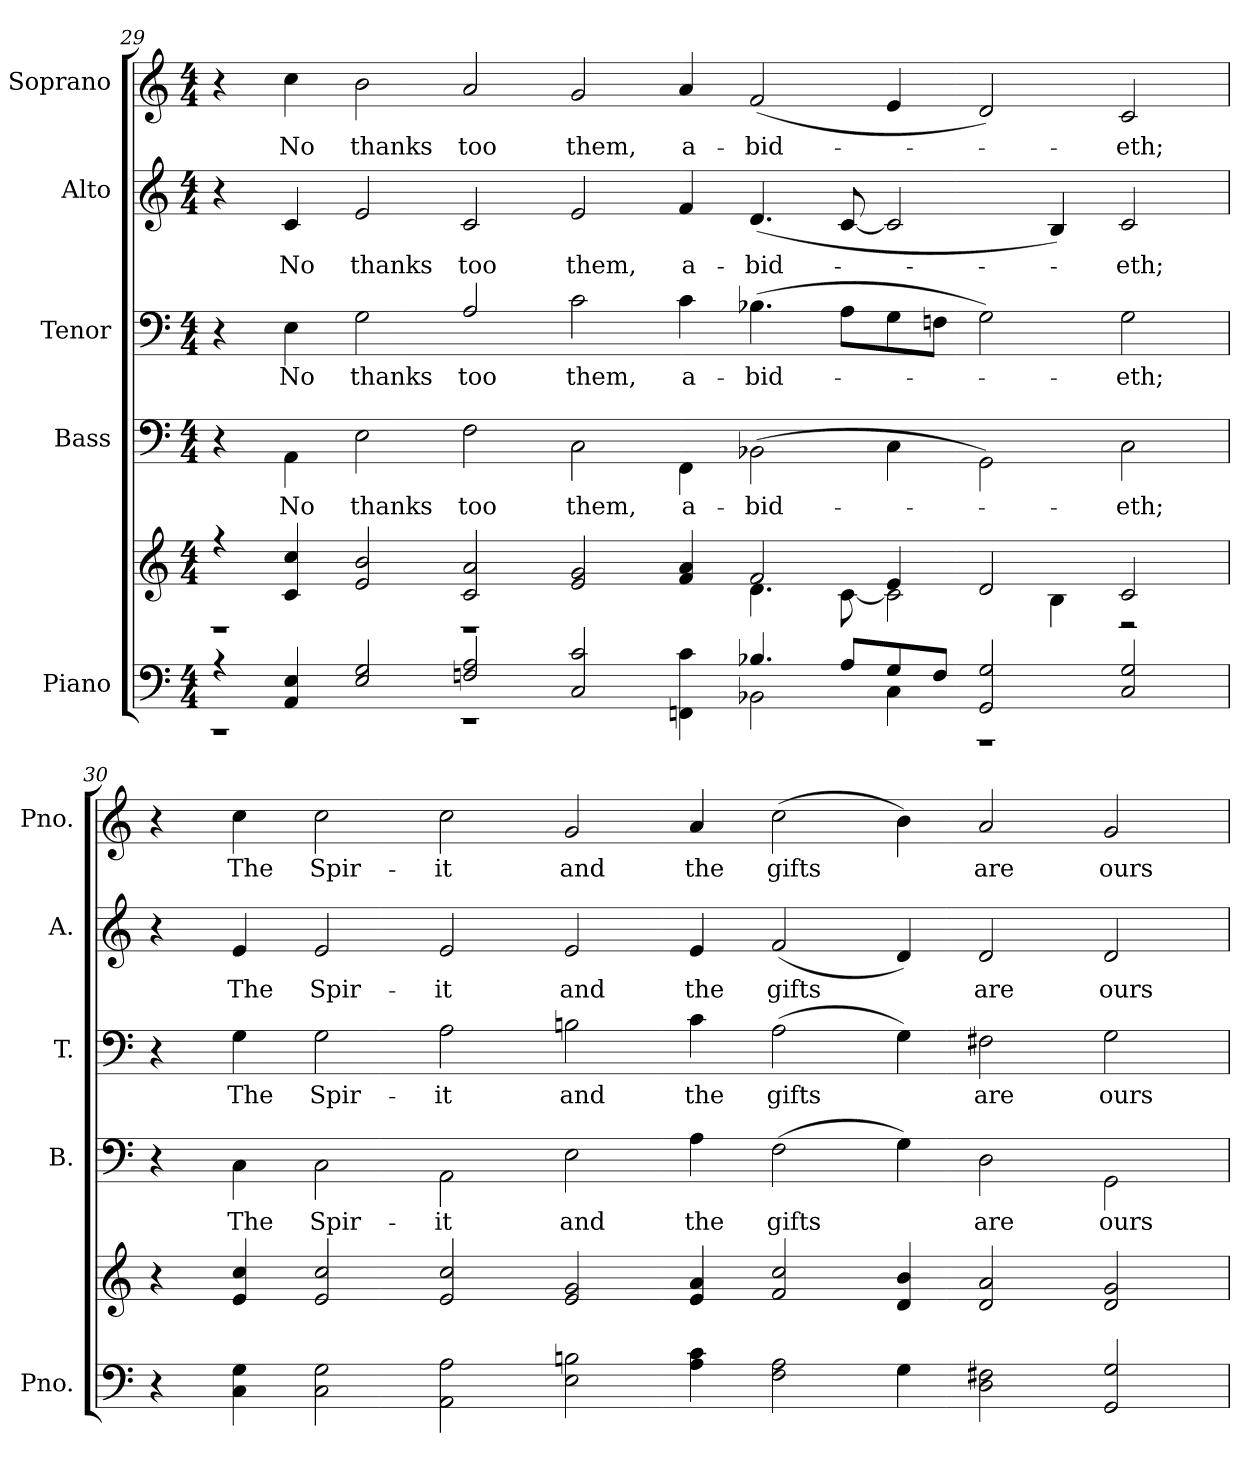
**kern	**kern	**kern	**text	**kern	**text	**kern	**text	**kern	**text
*part5	*part5	*part4	*part4	*part3	*part3	*part2	*part2	*part1	*part1
*staff6	*staff5	*staff4	*staff4	*staff3	*staff3	*staff2	*staff2	*staff1	*staff1
*I"Piano	*	*I"Bass	*	*I"Tenor	*	*I"Alto	*	*I"Soprano	*
*I'Pno.	*	*I'B.	*	*I'T.	*	*I'A.	*	*I'Pno.	*
!!LO:PB:g=z
*clefF4	*clefG2	*clefF4	*	*clefF4	*	*clefG2	*	*clefG2	*
*k[]	*k[]	*k[]	*	*k[]	*	*k[]	*	*k[]	*
*C:	*C:	*C:	*	*C:	*	*C:	*	*C:	*
*M4/4	*M4/4	*M4/4	*	*M4/4	*	*M4/4	*	*M4/4	*
=29	=29	=29	=29	=29	=29	=29	=29	=29	=29
*^	*^	*	*	*	*	*	*	*	*
4r	1r	4r	1r	4r	.	4r	.	4r	.	4r	.
!	!	!	!	!	!LO:LY:b:color=#000000	!	!	!	!	!	!
!	!	!	!	!	!	!	!LO:LY:b:color=#000000	!	!	!	!
!	!	!	!	!	!	!	!	!	!LO:LY:b:color=#000000	!	!
!	!	!	!	!	!	!	!	!	!	!	!LO:LY:b:color=#000000
4AAi/ 4Ei	.	4ci/ 4cci	.	4AAi\	No	4Ei\	No	4ci/	No	4cci\	No
!	!	!	!	!	!LO:LY:b:color=#000000	!	!	!	!	!	!
!	!	!	!	!	!	!	!LO:LY:b:color=#000000	!	!	!	!
!	!	!	!	!	!	!	!	!	!LO:LY:b:color=#000000	!	!
!	!	!	!	!	!	!	!	!	!	!	!LO:LY:b:color=#000000
2Ei/ 2Gi	.	2ei/ 2bi	.	2Ei\	thanks	2Gi\	thanks	2ei/	thanks	2bi\	thanks
!	!	!	!	!	!LO:LY:b:color=#000000	!	!	!	!	!	!
!	!	!	!	!	!	!	!LO:LY:b:color=#000000	!	!	!	!
!	!	!	!	!	!	!	!	!	!LO:LY:b:color=#000000	!	!
!	!	!	!	!	!	!	!	!	!	!	!LO:LY:b:color=#000000
2Fni/ 2Ai	1r	2ci/ 2ai	1r	2Fi\	too	2Ai/	too	2ci/	too	2ai/	too
!	!	!	!	!	!LO:LY:b:color=#000000	!	!	!	!	!	!
!	!	!	!	!	!	!	!LO:LY:b:color=#000000	!	!	!	!
!	!	!	!	!	!	!	!	!	!LO:LY:b:color=#000000	!	!
!	!	!	!	!	!	!	!	!	!	!	!LO:LY:b:color=#000000
2Ci/ 2ci	.	2ei/ 2gi	.	2Ci\	them,	2ci\	them,	2ei/	them,	2gi/	them,
!	!	!	!	!	!LO:LY:b:color=#000000	!	!	!	!	!	!
!	!	!	!	!	!	!	!LO:LY:b:color=#000000	!	!	!	!
!	!	!	!	!	!	!	!	!	!LO:LY:b:color=#000000	!	!
!	!	!	!	!	!	!	!	!	!	!	!LO:LY:b:color=#000000
4FFni\ 4ci	4ryy	4fi/ 4ai	4ryy	4FFi\	a-	4ci\	a-	4fi/	a-	4ai/	a-
!	!	!	!	!	!LO:LY:b:color=#000000	!	!	!	!	!	!
!	!	!	!	!	!	!	!LO:LY:b:color=#000000	!	!	!	!
!	!	!	!	!	!	!	!	!	!LO:LY:b:color=#000000	!	!
!	!	!	!	!	!	!	!	!	!	!	!LO:LY:b:color=#000000
4.B-Xi/	2BB-Xi\	2fi/	4.di\	(2BB-Xi\	-bid-	(4.B-Xi\	-bid-	(4.di/	-bid-	(2fi/	-bid-
8Ai/L	.	.	[<8ci\	.	.	8Ai\L	.	[<8ci/	.	.	.
8Gi/	4Ci\	4ei/	2ci\]	4Ci\	.	8Gi\	.	2ci/]	.	4ei/	.
8Fi/J	.	.	.	.	.	8Fni\J	.	.	.	.	.
2GGi/ 2Gi	1r	2di/	.	2GGi\)	.	2Gi\)	.	.	.	2di/)	.
.	.	.	4Bi\	.	.	.	.	4Bi/)	.	.	.
!	!	!	!	!	!LO:LY:b:color=#000000	!	!	!	!	!	!
!	!	!	!	!	!	!	!LO:LY:b:color=#000000	!	!	!	!
!	!	!	!	!	!	!	!	!	!LO:LY:b:color=#000000	!	!
!	!	!	!	!	!	!	!	!	!	!	!LO:LY:b:color=#000000
2Ci/ 2Gi	.	2ci/	2r	2Ci\	-eth;	2Gi\	-eth;	2ci/	-eth;	2ci/	-eth;
*v	*v	*	*	*	*	*	*	*	*	*	*
*	*v	*v	*	*	*	*	*	*	*	*
!!LO:PB:g=z
=30	=30	=30	=30	=30	=30	=30	=30	=30	=30
4r	4r	4r	.	4r	.	4r	.	4r	.
!	!	!	!LO:LY:b:color=#000000	!	!	!	!	!	!
!	!	!	!	!	!LO:LY:b:color=#000000	!	!	!	!
!	!	!	!	!	!	!	!LO:LY:b:color=#000000	!	!
!	!	!	!	!	!	!	!	!	!LO:LY:b:color=#000000
4Ci\ 4Gi	4ei/ 4cci	4Ci\	The	4Gi\	The	4ei/	The	4cci\	The
!	!	!	!LO:LY:b:color=#000000	!	!	!	!	!	!
!	!	!	!	!	!LO:LY:b:color=#000000	!	!	!	!
!	!	!	!	!	!	!	!LO:LY:b:color=#000000	!	!
!	!	!	!	!	!	!	!	!	!LO:LY:b:color=#000000
2Ci\ 2Gi	2ei/ 2cci	2Ci\	Spir-	2Gi\	Spir-	2ei/	Spir-	2cci\	Spir-
!	!	!	!LO:LY:b:color=#000000	!	!	!	!	!	!
!	!	!	!	!	!LO:LY:b:color=#000000	!	!	!	!
!	!	!	!	!	!	!	!LO:LY:b:color=#000000	!	!
!	!	!	!	!	!	!	!	!	!LO:LY:b:color=#000000
2AAi\ 2Ai	2ei/ 2cci	2AAi\	-it	2Ai\	-it	2ei/	-it	2cci\	-it
!	!	!	!LO:LY:b:color=#000000	!	!	!	!	!	!
!	!	!	!	!	!LO:LY:b:color=#000000	!	!	!	!
!	!	!	!	!	!	!	!LO:LY:b:color=#000000	!	!
!	!	!	!	!	!	!	!	!	!LO:LY:b:color=#000000
2Ei\ 2Bni	2ei/ 2gi	2Ei\	and	2Bni\	and	2ei/	and	2gi/	and
!	!	!	!LO:LY:b:color=#000000	!	!	!	!	!	!
!	!	!	!	!	!LO:LY:b:color=#000000	!	!	!	!
!	!	!	!	!	!	!	!LO:LY:b:color=#000000	!	!
!	!	!	!	!	!	!	!	!	!LO:LY:b:color=#000000
4Ai\ 4ci	4ei/ 4ai	4Ai\	the	4ci\	the	4ei/	the	4ai/	the
!	!	!	!LO:LY:b:color=#000000	!	!	!	!	!	!
!	!	!	!	!	!LO:LY:b:color=#000000	!	!	!	!
!	!	!	!	!	!	!	!LO:LY:b:color=#000000	!	!
!	!	!	!	!	!	!	!	!	!LO:LY:b:color=#000000
2Fi\ 2Ai	2fi/ 2cci	(2Fi\	gifts	(2Ai\	gifts	(2fi/	gifts	(2cci\	gifts
4Gi\	4di/ 4bi	4Gi\)	.	4Gi\)	.	4di/)	.	4bi\)	.
!	!	!	!LO:LY:b:color=#000000	!	!	!	!	!	!
!	!	!	!	!	!LO:LY:b:color=#000000	!	!	!	!
!	!	!	!	!	!	!	!LO:LY:b:color=#000000	!	!
!	!	!	!	!	!	!	!	!	!LO:LY:b:color=#000000
2Di\ 2F#Xi	2di/ 2ai	2Di\	are	2F#Xi\	are	2di/	are	2ai/	are
!	!	!	!LO:LY:b:color=#000000	!	!	!	!	!	!
!	!	!	!	!	!LO:LY:b:color=#000000	!	!	!	!
!	!	!	!	!	!	!	!LO:LY:b:color=#000000	!	!
!	!	!	!	!	!	!	!	!	!LO:LY:b:color=#000000
2GGi/ 2Gi	2di/ 2gi	2GGi\	ours	2Gi\	ours	2di/	ours	2gi/	ours
=	=	=	=	=	=	=	=	=	=
*-	*-	*-	*-	*-	*-	*-	*-	*-	*-
